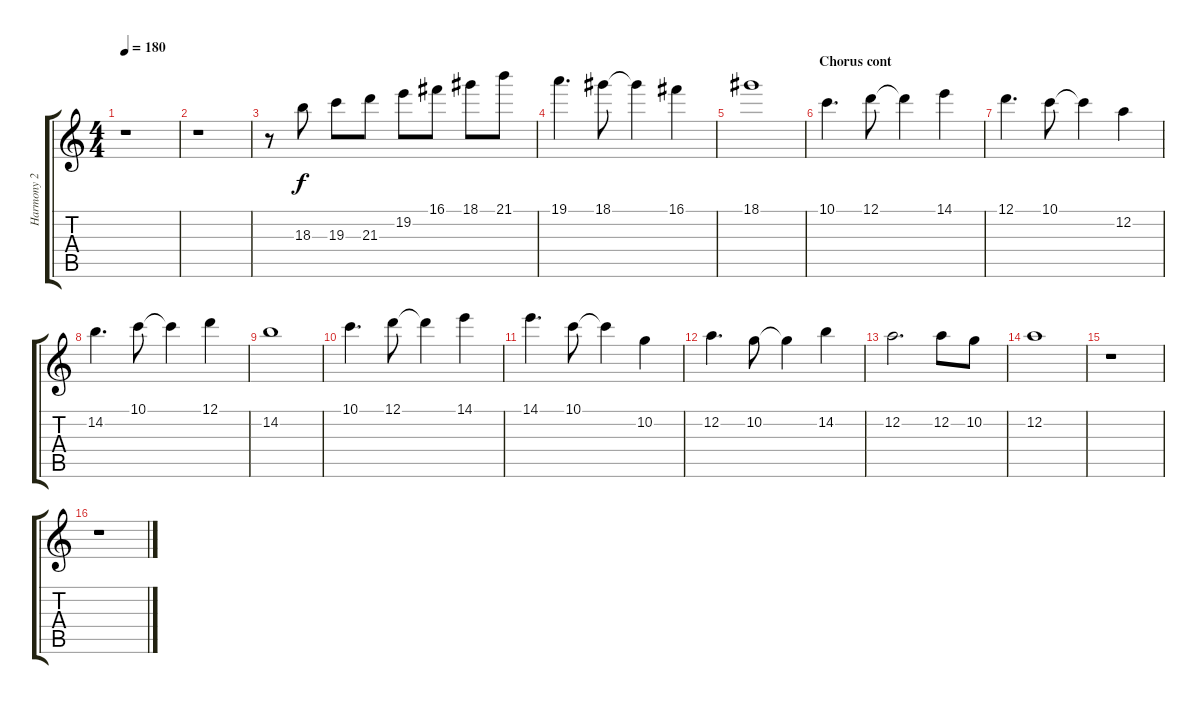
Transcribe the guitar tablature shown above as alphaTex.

\track ("Harmony 2" "Harmony 2") {instrument overdrivenguitar}
\staff {score tabs}
\tuning (D4 A3 F3 C3 G2 C2) {hide}
\ts (4 4)
\tempo 180
\clef g2
\ks aminor
r.1{dy f} |
r.1 |
r.8 18.3.8 19.3.8 21.3.8 19.2.8 16.1.8 18.1.8 21.1.8 |
19.1.4{d} 18.1.8 18.1{t}.4 16.1.4 |
18.1.1 |
\section ("" "Chorus cont")
10.1.4{d} 12.1.8 12.1{t}.4 14.1.4 |
12.1.4{d} 10.1.8 10.1{t}.4 12.2.4 |
14.2.4{d} 10.1.8 10.1{t}.4 12.1.4 |
14.2.1 |
10.1.4{d} 12.1.8 12.1{t}.4 14.1.4 |
14.1.4{d} 10.1.8 10.1{t}.4 10.2.4 |
12.2.4{d} 10.2.8 10.2{t}.4 14.2.4 |
12.2.2{d} 12.2.8 10.2.8 |
12.2.1 |
r.1 |
r.1
